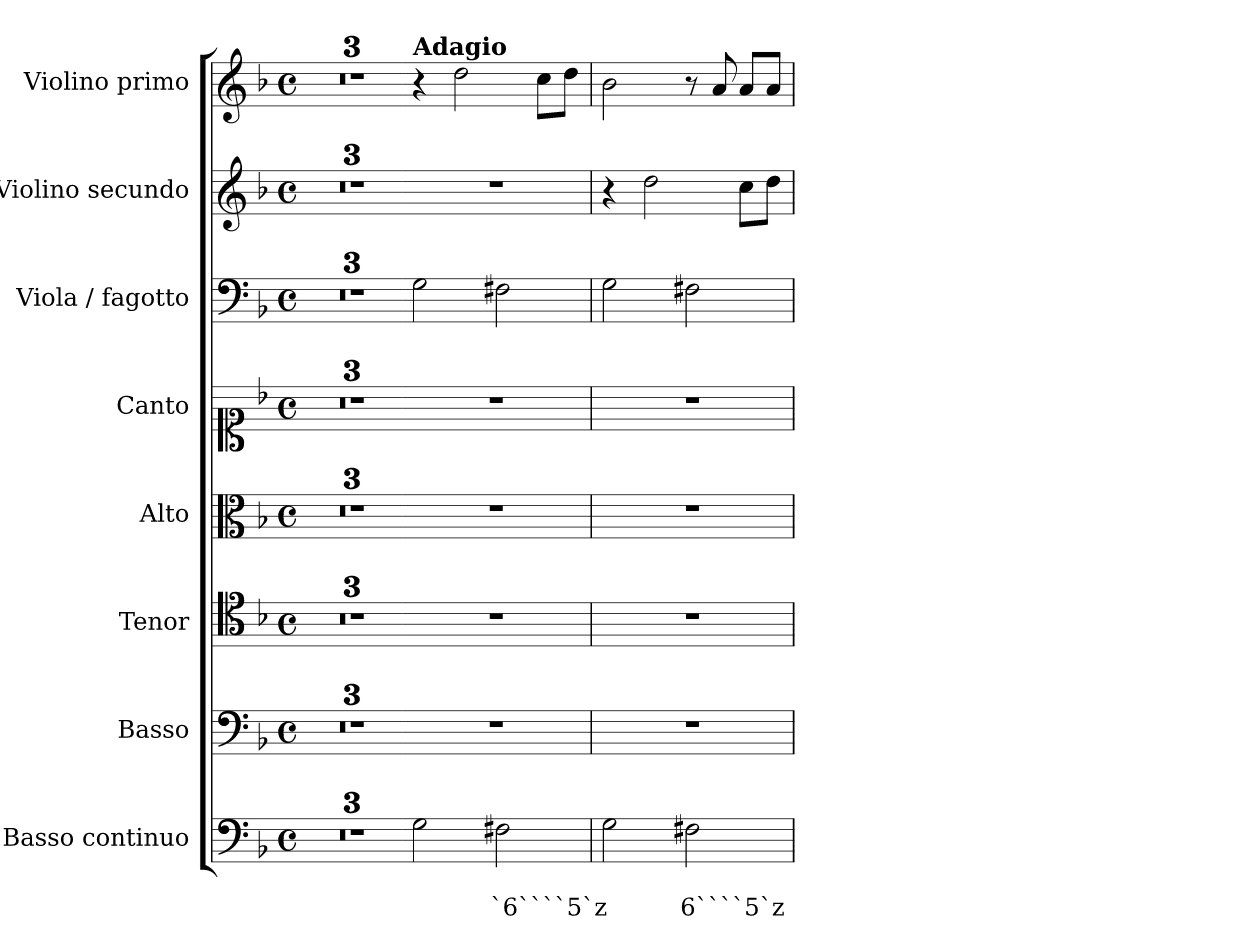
**kern	**text	**text	**kern	**kern	**kern	**kern	**kern	**kern	**kern
*part8	*part8	*part8	*part7	*part6	*part5	*part4	*part3	*part2	*part1
*staff8	*staff8	*staff8	*staff7	*staff6	*staff5	*staff4	*staff3	*staff2	*staff1
*I"Basso continuo	*	*	*I"Basso	*I"Tenor	*I"Alto	*I"Canto	*I"Viola / fagotto	*I"Violino secundo	*I"Violino primo
*I'BC	*	*	*I'B	*I'T	*I'A	*I'C	*	*I'V2	*I'V1
*clefF4	*	*	*clefF4	*clefC4	*clefC3	*clefC1	*clefF4	*clefG2	*clefG2
*k[b-]	*	*	*k[b-]	*k[b-]	*k[b-]	*k[b-]	*k[b-]	*k[b-]	*k[b-]
*F:	*	*	*F:	*F:	*F:	*F:	*F:	*F:	*F:
*M4/4	*	*	*M4/4	*M4/4	*M4/4	*M4/4	*M4/4	*M4/4	*M4/4
*met(c)	*	*	*met(c)	*met(c)	*met(c)	*met(c)	*met(c)	*met(c)	*met(c)
=1	=1	=1	=1	=1	=1	=1	=1	=1	=1
1ryy	.	.	1ryy	1ryy	1ryy	1ryy	1r	1ryy	1ryy
=2	=2	=2	=2	=2	=2	=2	=2	=2	=2
1r	.	.	1r	1r	1r	1r	1r	1r	1r
=3	=3	=3	=3	=3	=3	=3	=3	=3	=3
*	*	*	*	*clefGv2	*clefG2	*clefG2	*	*	*
1ryy	.	.	1ryy	1ryy	1ryy	1ryy	1r	1ryy	1ryy
=3X1-	=3X1-	=3X1-	=3X1-	=3X1-	=3X1-	=3X1-	=3X1-	=3X1-	=3X1-
!	!	!	!	!	!	!	!	!	!LO:TX:a:B:t=Adagio
2G\	.	.	1r	1r	1r	1r	2G\	1r	4r
.	.	.	.	.	.	.	.	.	2dd\
!	!	!LO:LY:b	!	!	!	!	!	!	!
2F#X\	.	`6````5`z	.	.	.	.	2F#X\	.	.
.	.	.	.	.	.	.	.	.	8cc\L
.	.	.	.	.	.	.	.	.	8dd\J
=4	=4	=4	=4	=4	=4	=4	=4	=4	=4
2G\	.	.	1r	1r	1r	1r	2G\	4r	2b-\
.	.	.	.	.	.	.	.	2dd\	.
!	!	!LO:LY:b	!	!	!	!	!	!	!
2F#X\	.	6````5`z	.	.	.	.	2F#X\	.	8r
.	.	.	.	.	.	.	.	.	8a/
.	.	.	.	.	.	.	.	8cc\L	8a/L
.	.	.	.	.	.	.	.	8dd\J	8a/J
=	=	=	=	=	=	=	=	=	=
*-	*-	*-	*-	*-	*-	*-	*-	*-	*-
